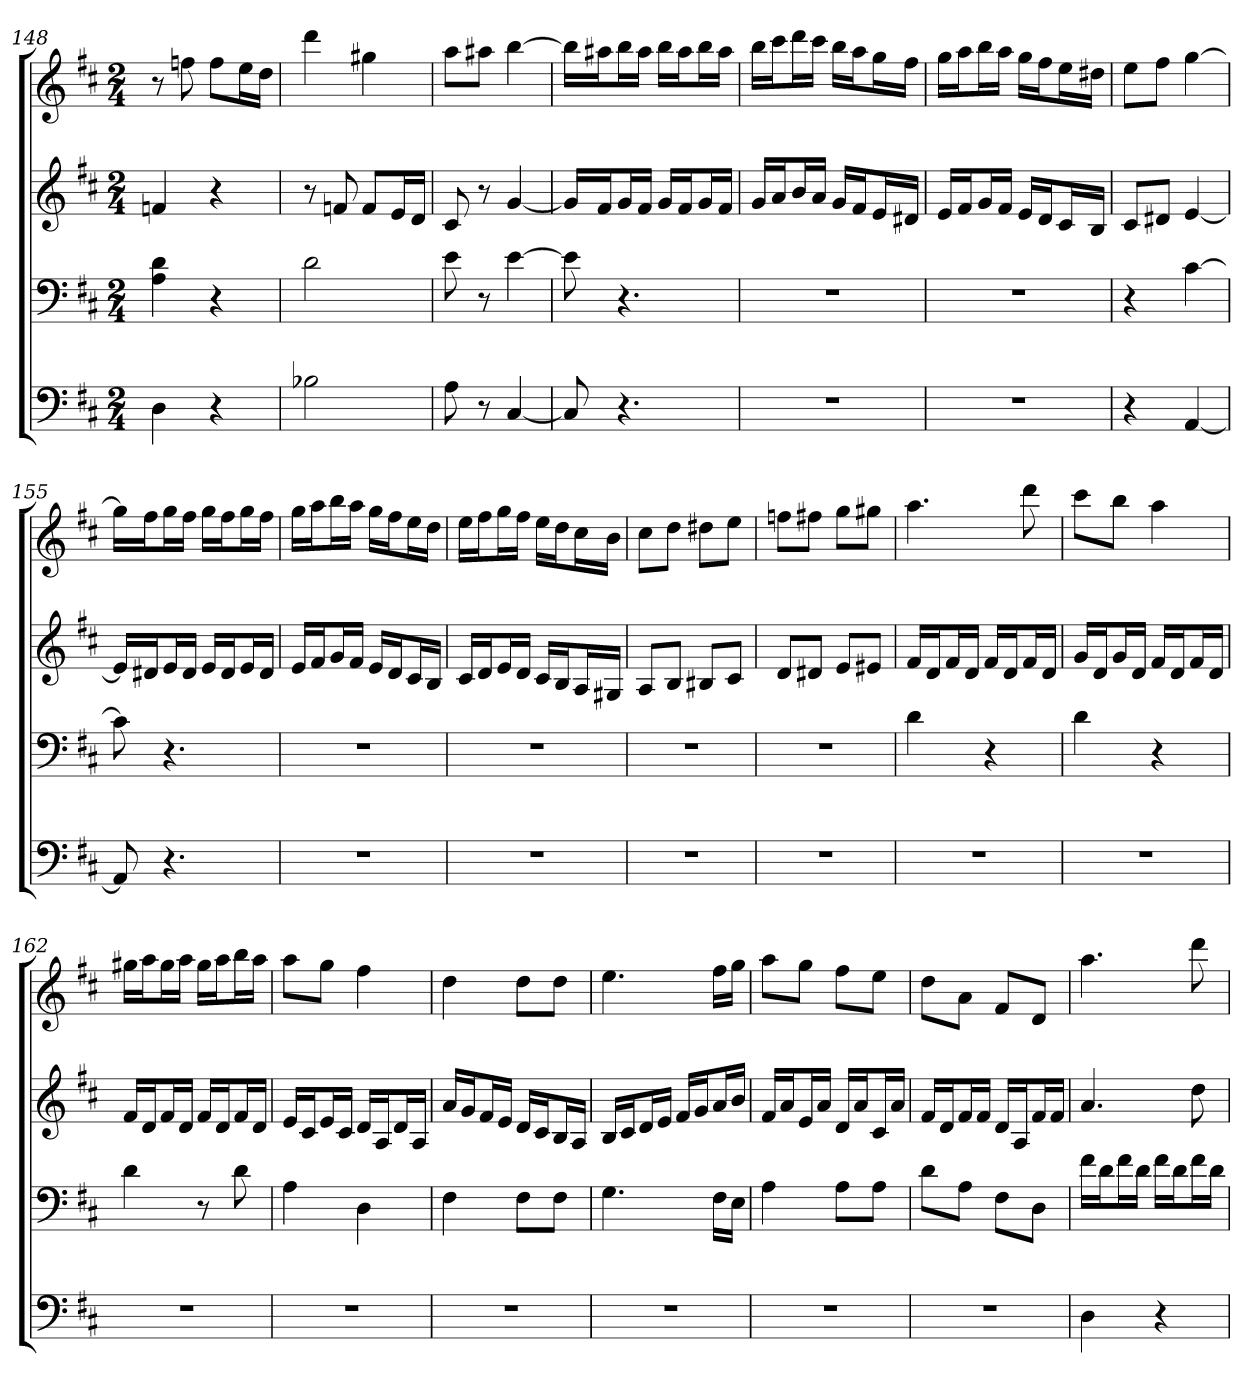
**kern	**kern	**kern	**kern
*part4	*part3	*part2	*part1
*staff4	*staff3	*staff2	*staff1
*k[f#c#]	*k[f#c#]	*k[f#c#]	*k[f#c#]
*D:	*D:	*D:	*D:
*M2/4	*M2/4	*M2/4	*M2/4
=148	=148	=148	=148
4D	4A 4d	4fn	8r
.	.	.	8ffn
4r	4r	4r	8ffL
.	.	.	16eeL
.	.	.	16ddJJ
=149	=149	=149	=149
2B-X	2d	8r	4ddd
.	.	8fn	.
.	.	8fL	4gg#X
.	.	16eL	.
.	.	16dJJ	.
=150	=150	=150	=150
8A	8e	8c#	8aaL
8r	8r	8r	8aa#XJ
[4C#	[4e	[4g	[4bb
=151	=151	=151	=151
8C#]	8e]	16gLL]	16bbLL]
.	.	16f#J	16aa#XJ
4.r	4.r	16gL	16bbL
.	.	16f#JJ	16aa#JJ
.	.	16gLL	16bbLL
.	.	16f#J	16aa#J
.	.	16gL	16bbL
.	.	16f#JJ	16aa#JJ
=152	=152	=152	=152
2r	2r	16gLL	16bbLL
.	.	16aJ	16ccc#J
.	.	16bL	16dddL
.	.	16aJJ	16ccc#JJ
.	.	16gLL	16bbLL
.	.	16f#J	16aaJ
.	.	16eL	16ggL
.	.	16d#XJJ	16ff#JJ
=153	=153	=153	=153
2r	2r	16eLL	16ggLL
.	.	16f#J	16aaJ
.	.	16gL	16bbL
.	.	16f#JJ	16aaJJ
.	.	16eLL	16ggLL
.	.	16dJ	16ff#J
.	.	16c#L	16eeL
.	.	16BJJ	16dd#XJJ
=154	=154	=154	=154
4r	4r	8c#L	8eeL
.	.	8d#XJ	8ff#J
[4AA	[4c#	[4e	[4gg
=155	=155	=155	=155
8AA]	8c#]	16eLL]	16ggLL]
.	.	16d#XJ	16ff#J
4.r	4.r	16eL	16ggL
.	.	16d#JJ	16ff#JJ
.	.	16eLL	16ggLL
.	.	16d#J	16ff#J
.	.	16eL	16ggL
.	.	16d#JJ	16ff#JJ
=156	=156	=156	=156
2r	2r	16eLL	16ggLL
.	.	16f#J	16aaJ
.	.	16gL	16bbL
.	.	16f#JJ	16aaJJ
.	.	16eLL	16ggLL
.	.	16dJ	16ff#J
.	.	16c#L	16eeL
.	.	16BJJ	16ddJJ
=157	=157	=157	=157
2r	2r	16c#LL	16eeLL
.	.	16dJ	16ff#J
.	.	16eL	16ggL
.	.	16dJJ	16ff#JJ
.	.	16c#LL	16eeLL
.	.	16BJ	16ddJ
.	.	16AL	16cc#L
.	.	16G#XJJ	16bJJ
=158	=158	=158	=158
2r	2r	8AL	8cc#L
.	.	8BJ	8ddJ
.	.	8B#XL	8dd#XL
.	.	8c#J	8eeJ
=159	=159	=159	=159
2r	2r	8dL	8ffnL
.	.	8d#XJ	8ff#XJ
.	.	8eL	8ggL
.	.	8e#XJ	8gg#XJ
=160	=160	=160	=160
2r	4d	16f#LL	4.aa
.	.	16dJ	.
.	.	16f#L	.
.	.	16dJJ	.
.	4r	16f#LL	.
.	.	16dJ	.
.	.	16f#L	8ddd
.	.	16dJJ	.
=161	=161	=161	=161
2r	4d	16gLL	8ccc#L
.	.	16dJ	.
.	.	16gL	8bbJ
.	.	16dJJ	.
.	4r	16f#LL	4aa
.	.	16dJ	.
.	.	16f#L	.
.	.	16dJJ	.
=162	=162	=162	=162
2r	4d	16f#LL	16gg#XLL
.	.	16dJ	16aaJ
.	.	16f#L	16gg#L
.	.	16dJJ	16aaJJ
.	8r	16f#LL	16gg#LL
.	.	16dJ	16aaJ
.	8d	16f#L	16bbL
.	.	16dJJ	16aaJJ
=163	=163	=163	=163
2r	4A	16eLL	8aaL
.	.	16c#J	.
.	.	16eL	8ggJ
.	.	16c#JJ	.
.	4D	16dLL	4ff#
.	.	16AJ	.
.	.	16dL	.
.	.	16AJJ	.
=164	=164	=164	=164
2r	4F#	16aLL	4dd
.	.	16gJ	.
.	.	16f#L	.
.	.	16eJJ	.
.	8F#L	16dLL	8ddL
.	.	16c#J	.
.	8F#J	16BL	8ddJ
.	.	16AJJ	.
=165	=165	=165	=165
2r	4.G	16BLL	4.ee
.	.	16c#J	.
.	.	16dL	.
.	.	16eJJ	.
.	.	16f#LL	.
.	.	16gJ	.
.	16F#LL	16aL	16ff#LL
.	16EJJ	16bJJ	16ggJJ
=166	=166	=166	=166
2r	4A	16f#LL	8aaL
.	.	16aJ	.
.	.	16eL	8ggJ
.	.	16aJJ	.
.	8AL	16dLL	8ff#L
.	.	16aJ	.
.	8AJ	16c#L	8eeJ
.	.	16aJJ	.
=167	=167	=167	=167
2r	8dL	16f#LL	8ddL
.	.	16dJ	.
.	8AJ	16f#L	8aJ
.	.	16f#JJ	.
.	8F#L	16dLL	8f#L
.	.	16AJ	.
.	8DJ	16f#L	8dJ
.	.	16f#JJ	.
=168	=168	=168	=168
4D	16f#LL	4.a	4.aa
.	16dJ	.	.
.	16f#L	.	.
.	16dJJ	.	.
4r	16f#LL	.	.
.	16dJ	.	.
.	16f#L	8dd	8ddd
.	16dJJ	.	.
=	=	=	=
*-	*-	*-	*-
